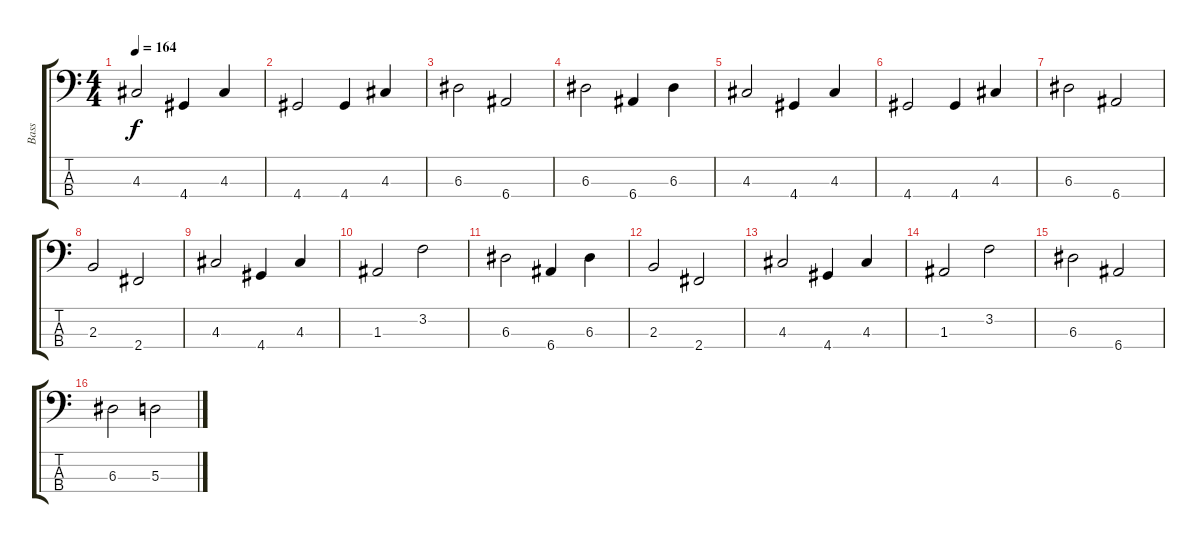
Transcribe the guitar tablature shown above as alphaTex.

\track ("Bass" "Bass") {instrument electricbassfinger}
\staff {score tabs}
\tuning (G2 D2 A1 E1) {hide}
\ts (4 4)
\tempo 164
\clef f4
\ks c
4.3.2{dy f} 4.4.4 4.3.4 |
4.4.2 4.4.4 4.3.4 |
6.3.2 6.4.2 |
6.3.2 6.4.4 6.3.4 |
4.3.2 4.4.4 4.3.4 |
4.4.2 4.4.4 4.3.4 |
6.3.2 6.4.2 |
2.3.2 2.4.2 |
4.3.2 4.4.4 4.3.4 |
1.3.2 3.2.2 |
6.3.2 6.4.4 6.3.4 |
2.3.2 2.4.2 |
4.3.2 4.4.4 4.3.4 |
1.3.2 3.2.2 |
6.3.2 6.4.2 |
6.3.2 5.3.2
